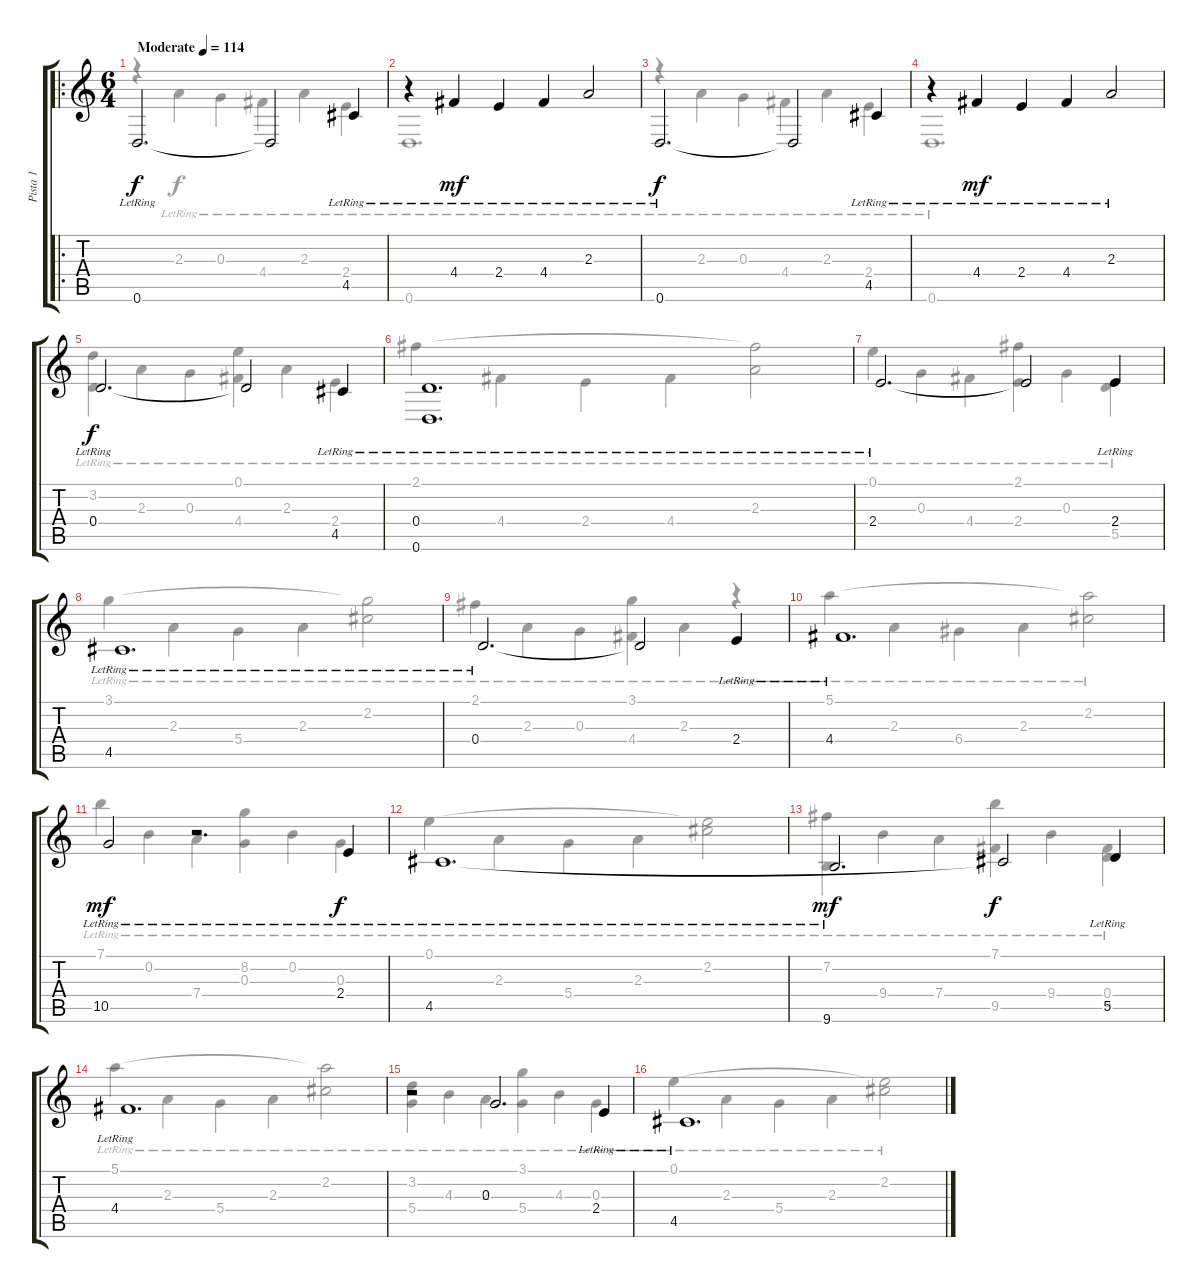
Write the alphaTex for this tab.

\track ("Pista 1" "Pista 1") {instrument acousticguitarsteel}
\staff {score tabs}
\tuning (E4 B3 G3 D3 A2 D2) {hide}
\voice
\ro
\ts (6 4)
\tempo (114 "Moderate")
\clef g2
\ks c
0.6{lr}.2{d dy f instrument acousticguitarsteel} 0.6{t}.2 4.5{lr}.4 |
r.4 4.4{lr}.4{dy mf} 2.4{lr}.4 4.4{lr}.4 2.3{lr}.2 |
0.6{lr}.2{d dy f} 0.6{t}.2 4.5{lr}.4 |
r.4 4.4{lr}.4{dy mf} 2.4{lr}.4 4.4{lr}.4 2.3{lr}.2 |
0.4{lr}.2{d dy f} 0.4{t}.2 4.5{lr}.4 |
(0.4{lr} 0.6{lr}).1{d} |
2.4{lr}.2{d} 2.4{t}.2 2.4{lr}.4 |
4.5{lr}.1{d} |
0.4{lr}.2{d} 0.4{t}.2 2.4{lr}.4 |
4.4{lr}.1{d} |
10.5{lr}.2{dy mf} r.2{d} 2.4{lr}.4{dy f} |
4.5{lr}.1{d} |
9.6{lr}.2{d dy mf} 4.5{t}.2{dy f} 5.5{lr}.4 |
4.4{lr}.1{d} |
r.2 0.3.2{d} 2.4{lr}.4 |
4.5{lr}.1{d}
\voice
\clef g2
\ottava regular
\simile none
\ks c
r.4{dy f} 2.3{lr}.4 0.3{lr}.4 4.4{lr}.4 2.3{lr}.4 2.4{lr}.4 |
0.6{lr}.1{d} |
r.4 2.3{lr}.4 0.3{lr}.4 4.4{lr}.4 2.3{lr}.4 2.4{lr}.4 |
0.6{lr}.1{d} |
(3.2{lr} 0.4{lr}).4 2.3{lr}.4 0.3{lr}.4 (0.1{lr} 4.4{lr}).4 2.3{lr}.4 2.4{lr}.4 |
2.1{lr}.4 4.4{lr}.4 2.4{lr}.4 4.4{lr}.4 (2.1{t} 2.3{lr}).2 |
0.1{lr}.4 0.3{lr}.4 4.4{lr}.4 (2.1{lr} 2.4{lr}).4 0.3{lr}.4 (2.4{lr} 5.5{lr}).4 |
3.1{lr}.4 2.3{lr}.4 5.4{lr}.4 2.3{lr}.4 (3.1{t} 2.2{lr}).2 |
2.1{lr}.4 2.3{lr}.4 0.3{lr}.4 (3.1{lr} 4.4{lr}).4 2.3{lr}.4 r.4 |
5.1{lr}.4 2.3{lr}.4 6.4{lr}.4 2.3{lr}.4 (5.1{t} 2.2{lr}).2 |
7.1{lr}.4 0.2{lr}.4 7.4{lr}.4 (8.2{lr} 0.3{lr}).4 0.2{lr}.4 0.3{lr}.4 |
0.1{lr}.4 2.3{lr}.4 5.4{lr}.4 2.3{lr}.4 (0.1{t} 2.2{lr}).2 |
(7.2{lr} 9.6{lr}).4 9.4{lr}.4 7.4{lr}.4 (7.1{lr} 9.5{lr}).4 9.4{lr}.4 (0.4{lr} 9.5{lr}).4 |
5.1{lr}.4 2.3{lr}.4 5.4{lr}.4 2.3{lr}.4 (5.1{t} 2.2{lr}).2 |
(3.2{lr} 5.4{lr}).4 4.3{lr}.4 2.3{lr}.4 (3.1{lr} 5.4{lr}).4 4.3{lr}.4 0.3{lr}.4 |
0.1{lr}.4 2.3{lr}.4 5.4{lr}.4 2.3{lr}.4 (0.1{t} 2.2{lr}).2
